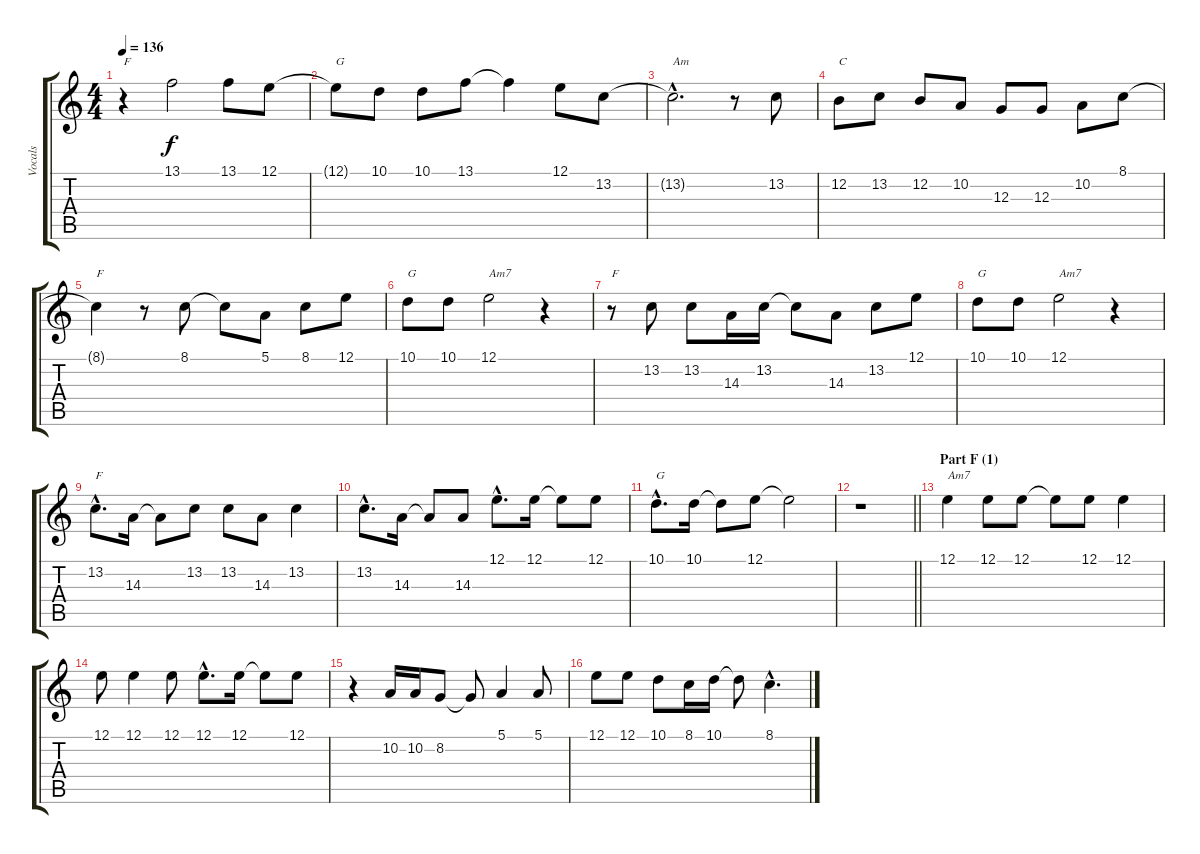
\track ("Vocals" "Vocals") {instrument trumpet}
\staff {score tabs}
\tuning (E4 B3 G3 D3 A2 E2) {hide}
\ts (4 4)
\tempo 136
\clef g2
\ks c
r.4{txt "F" dy f} 13.1.2 13.1.8 12.1.8 |
12.1{t}.8{txt "G"} 10.1.8 10.1.8 13.1.8 13.1{t}.4 12.1.8 13.2.8 |
13.2{hac t}.2{d txt "Am"} r.8 13.2.8 |
12.2.8{txt "C"} 13.2.8 12.2.8 10.2.8 12.3.8 12.3.8 10.2.8 8.1.8 |
8.1{t}.4{txt "F"} r.8 8.1.8 8.1{t}.8 5.1.8 8.1.8 12.1.8 |
10.1.8{txt "G"} 10.1.8 12.1.2{txt "Am7"} r.4 |
r.8{txt "F"} 13.2.8 13.2.8 14.3.16 13.2.16 13.2{t}.8 14.3.8 13.2.8 12.1.8 |
10.1.8{txt "G"} 10.1.8 12.1.2{txt "Am7"} r.4 |
13.2{hac}.8{d txt "F"} 14.3.16 14.3{t}.8 13.2.8 13.2.8 14.3.8 13.2.4 |
13.2{hac}.8{d} 14.3.16 14.3{t}.8 14.3.8 12.1{hac}.8{d} 12.1.16 12.1{t}.8 12.1.8 |
10.1{hac}.8{d txt "G"} 10.1.16 10.1{t}.8 12.1.8 12.1{t}.2 |
\barLineRight lightlight
r.1 |
\section ("" "Part F (1)")
12.1.4{txt "Am7"} 12.1.8 12.1.8 12.1{t}.8 12.1.8 12.1.4 |
12.1.8 12.1.4 12.1.8 12.1{hac}.8{d} 12.1.16 12.1{t}.8 12.1.8 |
r.4 10.2.16 10.2.16 8.2.8 8.2{t}.8 5.1.4 5.1.8 |
12.1.8 12.1.8 10.1.8 8.1.16 10.1.16 10.1{t}.8 8.1{hac}.4{d}
